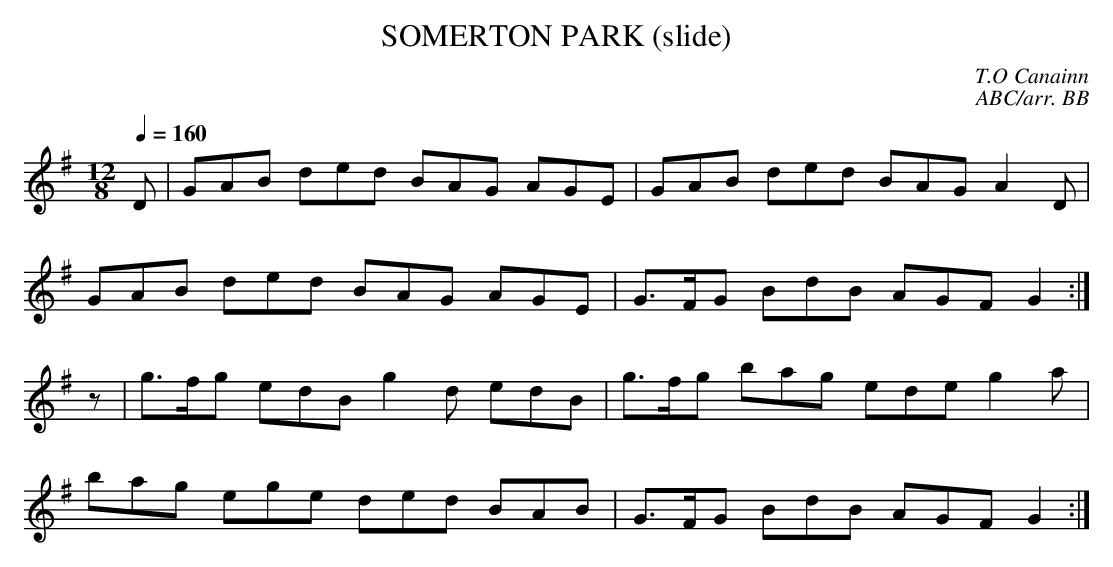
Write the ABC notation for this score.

X:1
T:SOMERTON PARK (slide)
C:T.O Canainn
C:ABC/arr. BB
Q:1/4=160
M:12/8
K:G
D|GAB ded BAG AGE|GAB ded BAG A2D|
GAB ded BAG AGE|G>FG BdB AGF G2:|
z|g>fg edB g2d edB|g>fg bag ede g2a|
bag ege ded BAB|G>FG BdB AGF G2:|
